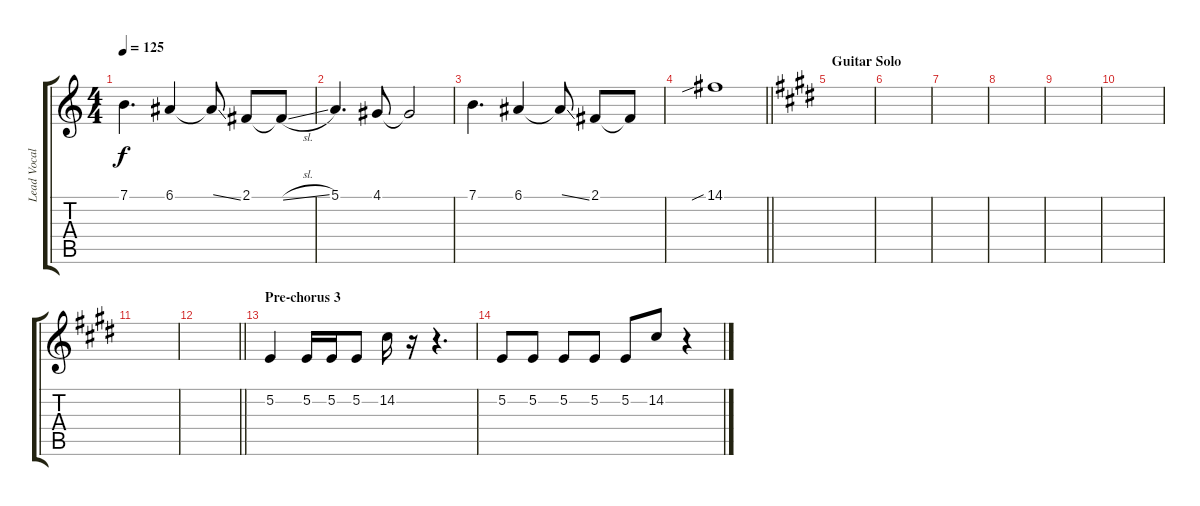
\track ("Lead Vocals / Synth" "Lead Vocal") {instrument trombone}
\staff {score tabs}
\tuning (E4 B3 G3 D3 A2 E2) {hide}
\ts (4 4)
\tempo 125
\clef g2
\ks c
7.1.4{d dy f volume 13} 6.1.4 6.1{ss t}.8 2.1.8 2.1{sl t}.8 |
5.1.4{d} 4.1.8 4.1{t}.2 |
7.1.4{d} 6.1.4 6.1{ss t}.8 2.1.8 2.1{t}.8 |
\barLineRight lightlight
14.1{sib}.1 |
\section ("" "Guitar Solo")
\ks c#minor
|
|
|
|
|
|
|
\barLineRight lightlight
|
\section ("" "Pre-chorus 3")
5.2.4{volume 16 balance 8 instrument trombone} 5.2.16 5.2.16 5.2.8 14.2.16 r.16 r.4{d} |
5.2.8 5.2.8 5.2.8 5.2.8 5.2.8 14.2.8 r.4
